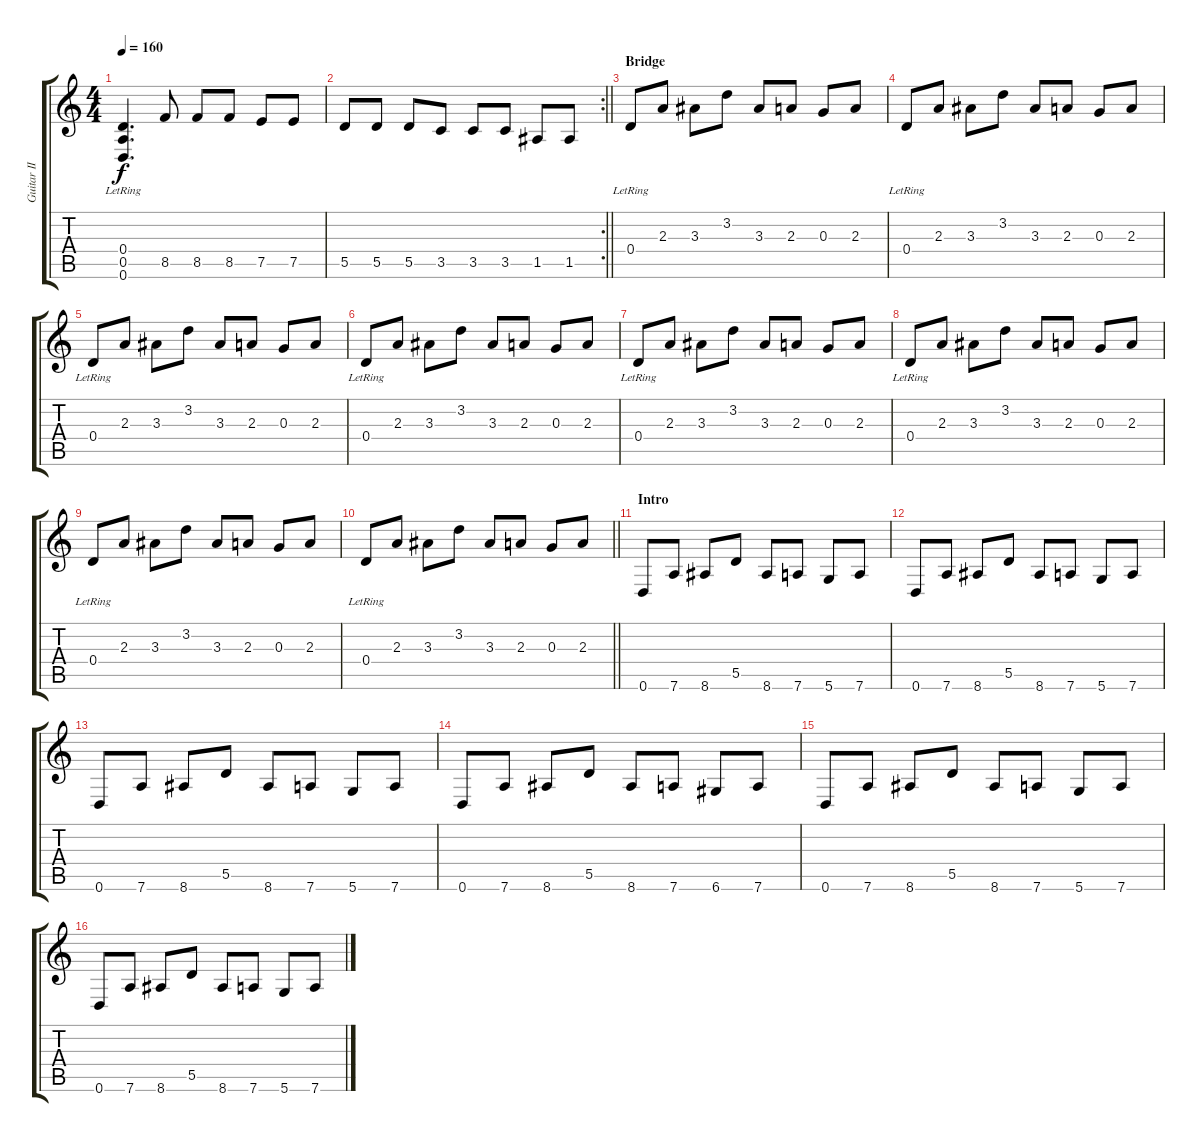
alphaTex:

\track ("Guitar II" "Guitar II") {instrument distortionguitar}
\staff {score tabs}
\tuning (E4 B3 G3 D3 A2 D2) {hide}
\ts (4 4)
\tempo 160
\clef g2
\ks c
(0.4 0.5 0.6{lr}).4{d dy f} 8.5.8 8.5.8 8.5.8 7.5.8 7.5.8 |
\rc 2
\barLineRight lightlight
5.5.8 5.5.8 5.5.8 3.5.8 3.5.8 3.5.8 1.5.8 1.5.8 |
\section ("" "Bridge")
0.4{lr}.8{volume 10} 2.3.8 3.3.8 3.2.8 3.3.8 2.3.8 0.3.8 2.3.8 |
0.4{lr}.8 2.3.8 3.3.8 3.2.8 3.3.8 2.3.8 0.3.8 2.3.8 |
0.4{lr}.8 2.3.8 3.3.8 3.2.8 3.3.8 2.3.8 0.3.8 2.3.8 |
0.4{lr}.8 2.3.8 3.3.8 3.2.8 3.3.8 2.3.8 0.3.8 2.3.8 |
0.4{lr}.8 2.3.8 3.3.8 3.2.8 3.3.8 2.3.8 0.3.8 2.3.8 |
0.4{lr}.8 2.3.8 3.3.8 3.2.8 3.3.8 2.3.8 0.3.8 2.3.8 |
0.4{lr}.8 2.3.8 3.3.8 3.2.8 3.3.8 2.3.8 0.3.8 2.3.8 |
\barLineRight lightlight
0.4{lr}.8 2.3.8 3.3.8 3.2.8 3.3.8 2.3.8 0.3.8 2.3.8 |
\section ("" "Intro")
0.6.8{volume 13} 7.6.8 8.6.8 5.5.8 8.6.8 7.6.8 5.6.8 7.6.8 |
0.6.8 7.6.8 8.6.8 5.5.8 8.6.8 7.6.8 5.6.8 7.6.8 |
0.6.8 7.6.8 8.6.8 5.5.8 8.6.8 7.6.8 5.6.8 7.6.8 |
0.6.8 7.6.8 8.6.8 5.5.8 8.6.8 7.6.8 6.6.8 7.6.8 |
0.6.8 7.6.8 8.6.8 5.5.8 8.6.8 7.6.8 5.6.8 7.6.8 |
0.6.8 7.6.8 8.6.8 5.5.8 8.6.8 7.6.8 5.6.8 7.6.8
